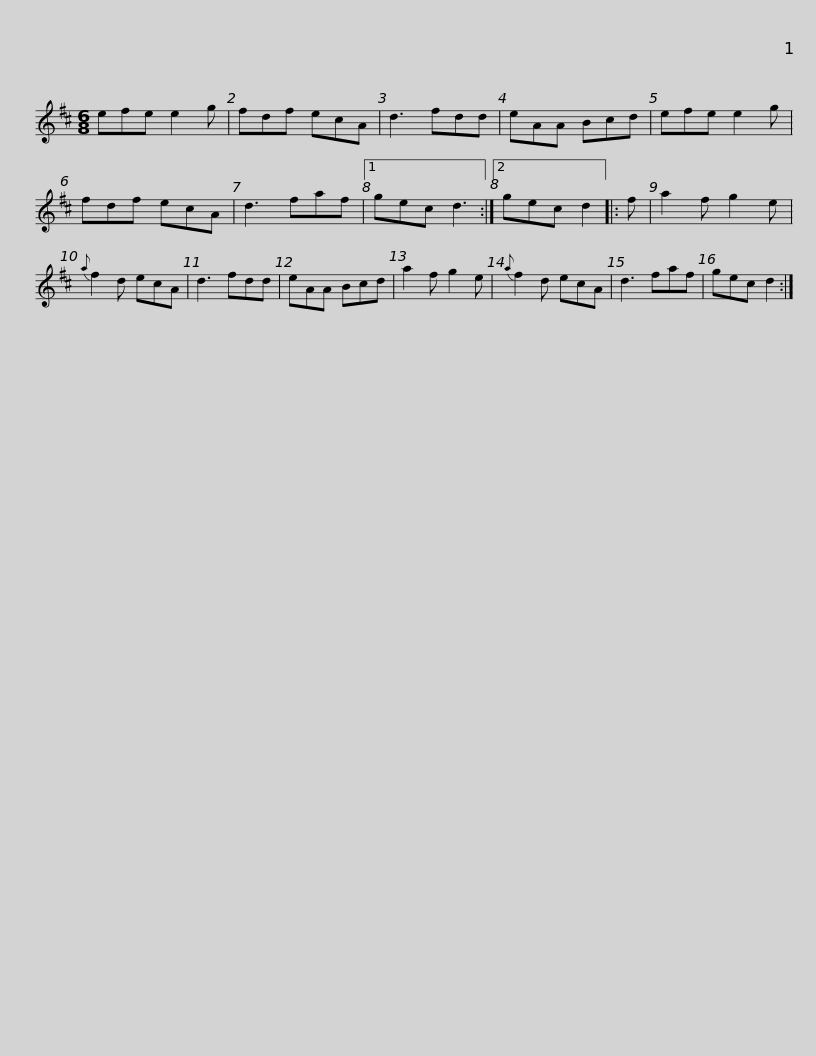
X:1
L:1/8
M:6/8
I:linebreak $
K:D
V:1 treble
V:1
 efe e2 g | fdf ecA | d3 fdd | eAA Bcd | efe e2 g | %5
 fdf ecA | d3 faf |1 gec d3 :|2$ gec d2 |: f | %10
 a2 f g2 e |{a} f2 d ecA | d3 fdd | eAA Bcd | a2 f g2 e | %15
{a} f2 d ecA | d3 faf |$ gec d2 :| %18
